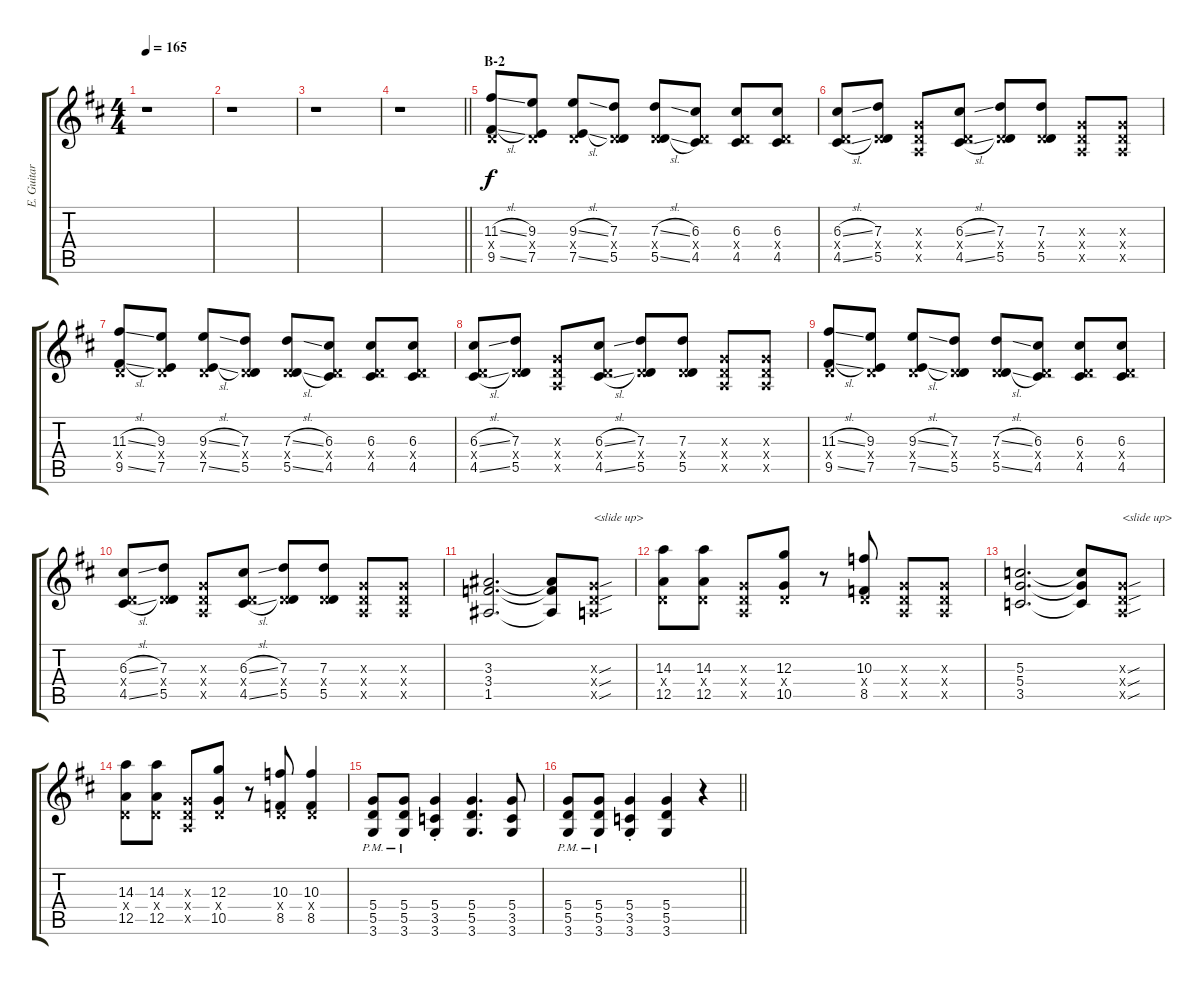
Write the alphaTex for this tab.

\track ("E. Guitar I" "E. Guitar ") {instrument electricguitarclean}
\staff {score tabs}
\tuning (E4 B3 G3 D3 A2 E2) {hide}
\ts (4 4)
\tempo 165
\clef g2
\ks d
r.1{dy f} |
r.1 |
r.1 |
\barLineRight lightlight
r.1 |
\section ("" "B-2")
(11.3{sl} 0.4{x} 9.5{sl}).8 (9.3 0.4{x} 7.5).8 (9.3{sl} 0.4{x} 7.5{sl}).8 (7.3 0.4{x} 5.5).8 (7.3{sl} 0.4{x} 5.5{sl}).8 (6.3 0.4{x} 4.5).8 (6.3 0.4{x} 4.5).8 (6.3 0.4{x} 4.5).8 |
(6.3{sl} 0.4{x} 4.5{sl}).8 (7.3 0.4{x} 5.5).8 (0.3{x} 0.4{x} 0.5{x}).8 (6.3{sl} 0.4{x} 4.5{sl}).8 (7.3 0.4{x} 5.5).8 (7.3 0.4{x} 5.5).8 (0.3{x} 0.4{x} 0.5{x}).8 (0.3{x} 0.4{x} 0.5{x}).8 |
(11.3{sl} 0.4{x} 9.5{sl}).8 (9.3 0.4{x} 7.5).8 (9.3{sl} 0.4{x} 7.5{sl}).8 (7.3 0.4{x} 5.5).8 (7.3{sl} 0.4{x} 5.5{sl}).8 (6.3 0.4{x} 4.5).8 (6.3 0.4{x} 4.5).8 (6.3 0.4{x} 4.5).8 |
(6.3{sl} 0.4{x} 4.5{sl}).8 (7.3 0.4{x} 5.5).8 (0.3{x} 0.4{x} 0.5{x}).8 (6.3{sl} 0.4{x} 4.5{sl}).8 (7.3 0.4{x} 5.5).8 (7.3 0.4{x} 5.5).8 (0.3{x} 0.4{x} 0.5{x}).8 (0.3{x} 0.4{x} 0.5{x}).8 |
(11.3{sl} 0.4{x} 9.5{sl}).8 (9.3 0.4{x} 7.5).8 (9.3{sl} 0.4{x} 7.5{sl}).8 (7.3 0.4{x} 5.5).8 (7.3{sl} 0.4{x} 5.5{sl}).8 (6.3 0.4{x} 4.5).8 (6.3 0.4{x} 4.5).8 (6.3 0.4{x} 4.5).8 |
(6.3{sl} 0.4{x} 4.5{sl}).8 (7.3 0.4{x} 5.5).8 (0.3{x} 0.4{x} 0.5{x}).8 (6.3{sl} 0.4{x} 4.5{sl}).8 (7.3 0.4{x} 5.5).8 (7.3 0.4{x} 5.5).8 (0.3{x} 0.4{x} 0.5{x}).8 (0.3{x} 0.4{x} 0.5{x}).8 |
(3.3 3.4 1.5).2{d} (3.3{t} 3.4{t} 1.5{t}).8 (0.3{sou x} 0.4{sou x} 0.5{sou x}).8{txt "<slide up>"} |
(14.3 0.4{x} 12.5).8 (14.3 0.4{x} 12.5).8 (0.3{x} 0.4{x} 0.5{x}).8 (12.3 0.4{x} 10.5).8 r.8 (10.3 0.4{x} 8.5).8 (0.3{x} 0.4{x} 0.5{x}).8 (0.3{x} 0.4{x} 0.5{x}).8 |
(5.3 5.4 3.5).2{d} (5.3{t} 5.4{t} 3.5{t}).8 (0.3{sou x} 0.4{sou x} 0.5{sou x}).8{txt "<slide up>"} |
(14.3 0.4{x} 12.5).8 (14.3 0.4{x} 12.5).8 (0.3{x} 0.4{x} 0.5{x}).8 (12.3 0.4{x} 10.5).8 r.8 (10.3 0.4{x} 8.5).8 (10.3 0.4{x} 8.5).4 |
(5.4{pm} 5.5{pm} 3.6{pm}).8 (5.4{pm} 5.5{pm} 3.6{pm}).8 (5.4{st} 3.5{st} 3.6{st}).4 (5.4 5.5 3.6).4{d} (5.4 3.5 3.6).8 |
\barLineRight lightlight
(5.4{pm} 5.5{pm} 3.6{pm}).8 (5.4{pm} 5.5{pm} 3.6{pm}).8 (5.4{st} 3.5{st} 3.6{st}).4 (5.4 5.5 3.6).4 r.4
